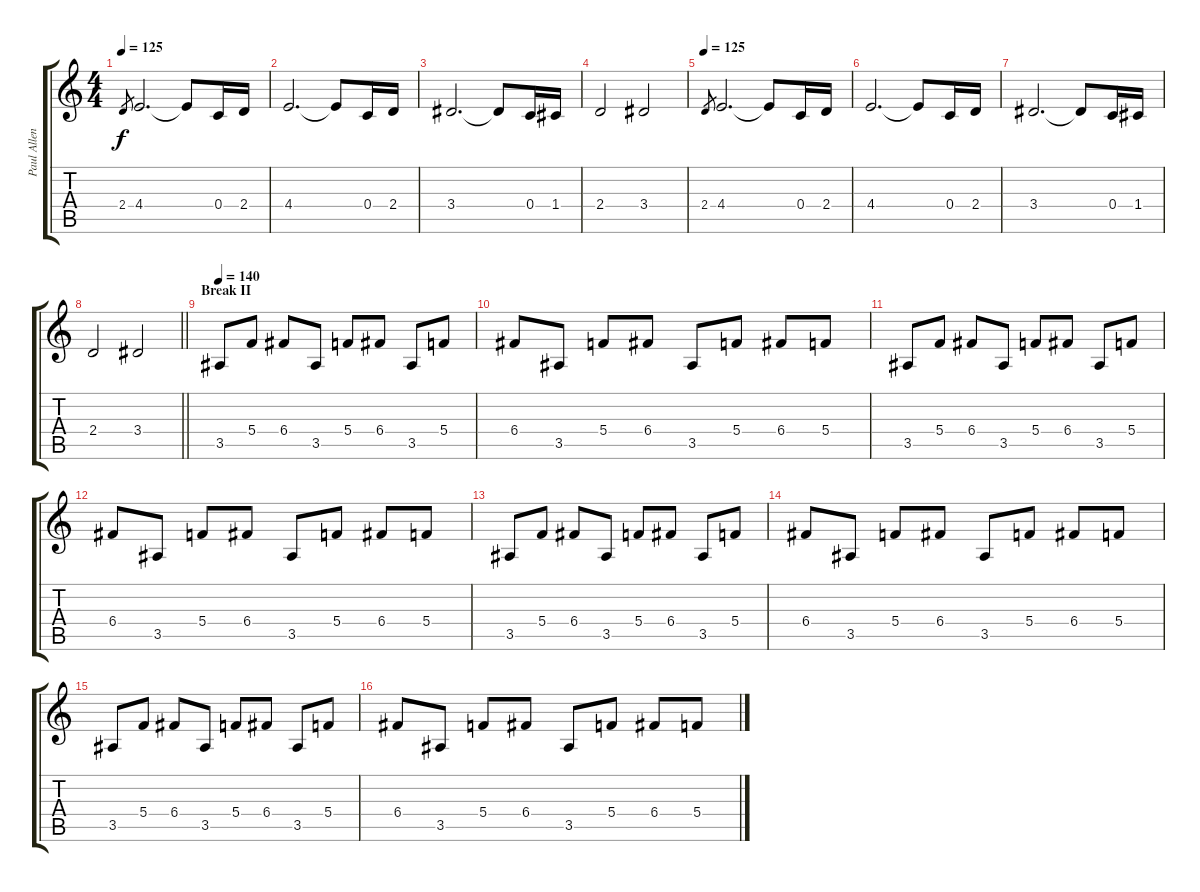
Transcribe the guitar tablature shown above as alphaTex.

\track ("Paul Allender" "Paul Allen") {instrument distortionguitar}
\staff {score tabs}
\tuning (D4 A3 F3 C3 G2 D2) {hide}
\ts (4 4)
\tempo 125
\clef g2
\ks c
2.4.8{gr dy f} 4.4.2{d} 4.4{t}.8 0.4.16 2.4.16 |
4.4.2{d} 4.4{t}.8 0.4.16 2.4.16 |
3.4.2{d} 3.4{t}.8 0.4.16 1.4.16 |
2.4.2 3.4.2 |
\tempo 125
2.4.8{gr} 4.4.2{d} 4.4{t}.8 0.4.16 2.4.16 |
4.4.2{d} 4.4{t}.8 0.4.16 2.4.16 |
3.4.2{d} 3.4{t}.8 0.4.16 1.4.16 |
\barLineRight lightlight
2.4.2 3.4.2 |
\section ("" "Break II")
\tempo 140
3.5.8 5.4.8 6.4.8 3.5.8 5.4.8 6.4.8 3.5.8 5.4.8 |
6.4.8 3.5.8 5.4.8 6.4.8 3.5.8 5.4.8 6.4.8 5.4.8 |
3.5.8 5.4.8 6.4.8 3.5.8 5.4.8 6.4.8 3.5.8 5.4.8 |
6.4.8 3.5.8 5.4.8 6.4.8 3.5.8 5.4.8 6.4.8 5.4.8 |
3.5.8 5.4.8 6.4.8 3.5.8 5.4.8 6.4.8 3.5.8 5.4.8 |
6.4.8 3.5.8 5.4.8 6.4.8 3.5.8 5.4.8 6.4.8 5.4.8 |
3.5.8 5.4.8 6.4.8 3.5.8 5.4.8 6.4.8 3.5.8 5.4.8 |
6.4.8 3.5.8 5.4.8 6.4.8 3.5.8 5.4.8 6.4.8 5.4.8
